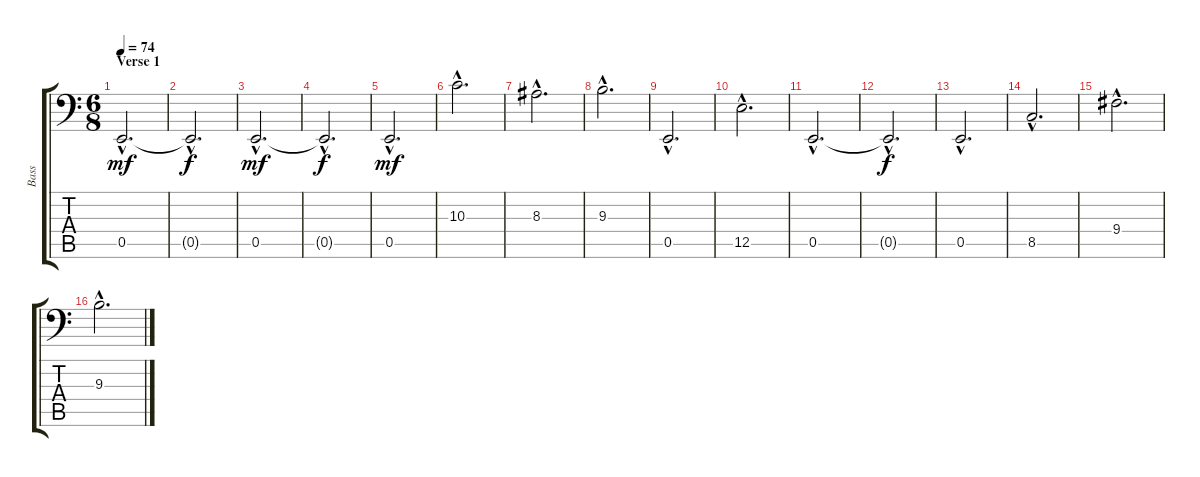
\track ("Bass" "Bass") {instrument electricbassfinger}
\staff {score tabs}
\tuning (C3 G2 D2 A1 E1 B0) {hide}
\ts (6 8)
\section ("" "Verse 1")
\tempo 74
\clef f4
\ks c
0.5{hac}.2{d dy mf} |
0.5{hac t}.2{d dy f} |
0.5{hac}.2{d dy mf} |
0.5{hac t}.2{d dy f} |
0.5{hac}.2{d dy mf} |
10.3{hac}.2{d} |
8.3{hac}.2{d} |
9.3{hac}.2{d} |
0.5{hac}.2{d} |
12.5{hac}.2{d} |
0.5{hac}.2{d} |
0.5{hac t}.2{d dy f} |
0.5{hac}.2{d} |
8.5{hac}.2{d} |
9.4{hac}.2{d} |
9.3{hac}.2{d}
